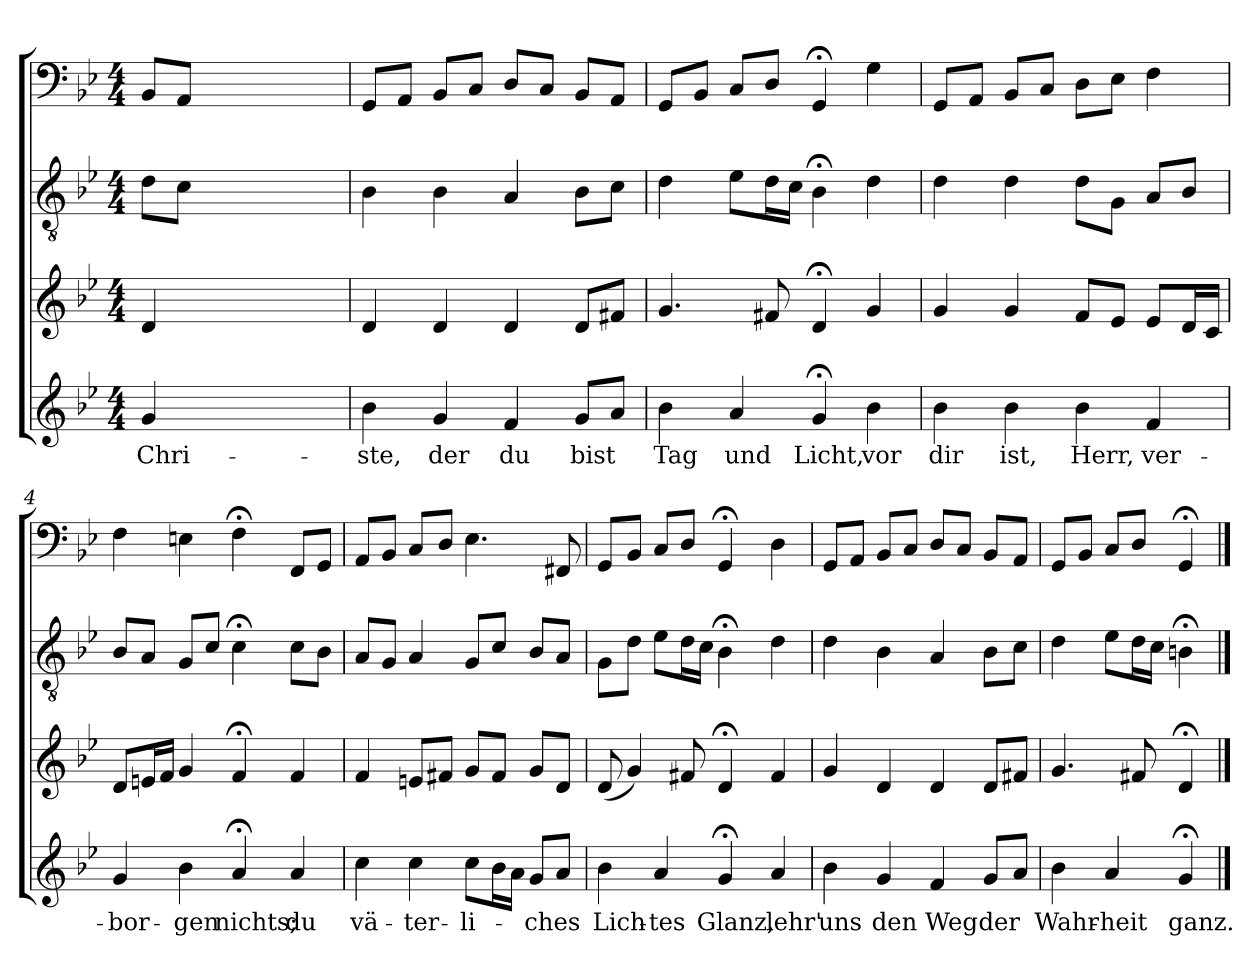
**kern	**text	**kern	**kern	**kern
*part4	*part4	*part3	*part2	*part1
*staff4	*staff4	*staff3	*staff2	*staff1
*clefG2	*	*clefG2	*clefGv2	*clefF4
*k[b-e-]	*	*k[b-e-]	*k[b-e-]	*k[b-e-]
*g:	*	*g:	*g:	*g:
*M4/4	*	*M4/4	*M4/4	*M4/4
=	=	=	=	=
4g/	Chri-	4d/	8d\L	8BB-/L
.	.	.	8c\J	8AA/J
2ryy	.	2ryy	2ryy	2ryy
4ryy	.	4ryy	4ryy	4ryy
=1	=1	=1	=1	=1
4b-\	-ste,	4d/	4B-\	8GG/L
.	.	.	.	8AA/J
4g/	der	4d/	4B-\	8BB-/L
.	.	.	.	8C/J
4f/	du	4d/	4A/	8D/L
.	.	.	.	8C/J
8g/L	bist	8d/L	8B-\L	8BB-/L
8a/J	.	8f#X/J	8c\J	8AA/J
=2	=2	=2	=2	=2
4b-\	Tag	4.g/	4d\	8GG/L
.	.	.	.	8BB-/J
4a/	und	.	8e-\L	8C/L
.	.	8f#X/	16d\L	8D/J
.	.	.	16c\JJ	.
4g;</	Licht,	4d;</	4B-;<\	4GG;</
4b-\	vor	4g/	4d\	4G\
=3	=3	=3	=3	=3
4b-\	dir	4g/	4d\	8GG/L
.	.	.	.	8AA/J
4b-\	ist,	4g/	4d\	8BB-/L
.	.	.	.	8C/J
4b-\	Herr,	8f/L	8d\L	8D\L
.	.	8e-/J	8G\J	8E-\J
4f/	ver-	8e-/L	8A/L	4F\
.	.	16d/L	8B-/J	.
.	.	16c/JJ	.	.
=4	=4	=4	=4	=4
4g/	-bor-	8d/L	8B-/L	4F\
.	.	16en/L	8A/J	.
.	.	16f/JJ	.	.
4b-\	-gen	4g/	8G/L	4En\
.	.	.	8c/J	.
4a;</	nichts;	4f;</	4c;<\	4F;<\
4a/	du	4f/	8c\L	8FF/L
.	.	.	8B-\J	8GG/J
=5	=5	=5	=5	=5
4cc\	vä-	4f/	8A/L	8AA/L
.	.	.	8G/J	8BB-/J
4cc\	-ter-	8en/L	4A/	8C/L
.	.	8f#X/J	.	8D/J
8cc\L	-li-	8g/L	8G/L	4.E-\
16b-\L	.	8f#/J	8c/J	.
16a\JJ	.	.	.	.
8g/L	-ches	8g/L	8B-/L	.
8a/J	.	8d/J	8A/J	8FF#X/
=6	=6	=6	=6	=6
4b-\	Lich-	(8d/	8G\L	8GG/L
.	.	4g/)	8d\J	8BB-/J
4a/	-tes	.	8e-\L	8C/L
.	.	8f#X/	16d\L	8D/J
.	.	.	16c\JJ	.
4g;</	Glanz,	4d;</	4B-;<\	4GG;</
4a/	lehr'	4f#/	4d\	4D\
=7	=7	=7	=7	=7
4b-\	uns	4g/	4d\	8GG/L
.	.	.	.	8AA/J
4g/	den	4d/	4B-\	8BB-/L
.	.	.	.	8C/J
4f/	Weg	4d/	4A/	8D/L
.	.	.	.	8C/J
8g/L	der	8d/L	8B-\L	8BB-/L
8a/J	.	8f#X/J	8c\J	8AA/J
=8	=8	=8	=8	=8
4b-\	Wahr-	4.g/	4d\	8GG/L
.	.	.	.	8BB-/J
4a/	-heit	.	8e-\L	8C/L
.	.	8f#X/	16d\L	8D/J
.	.	.	16c\JJ	.
4g;</	ganz.	4d;</	4Bn;<\	4GG;</
==	==	==	==	==
*-	*-	*-	*-	*-
